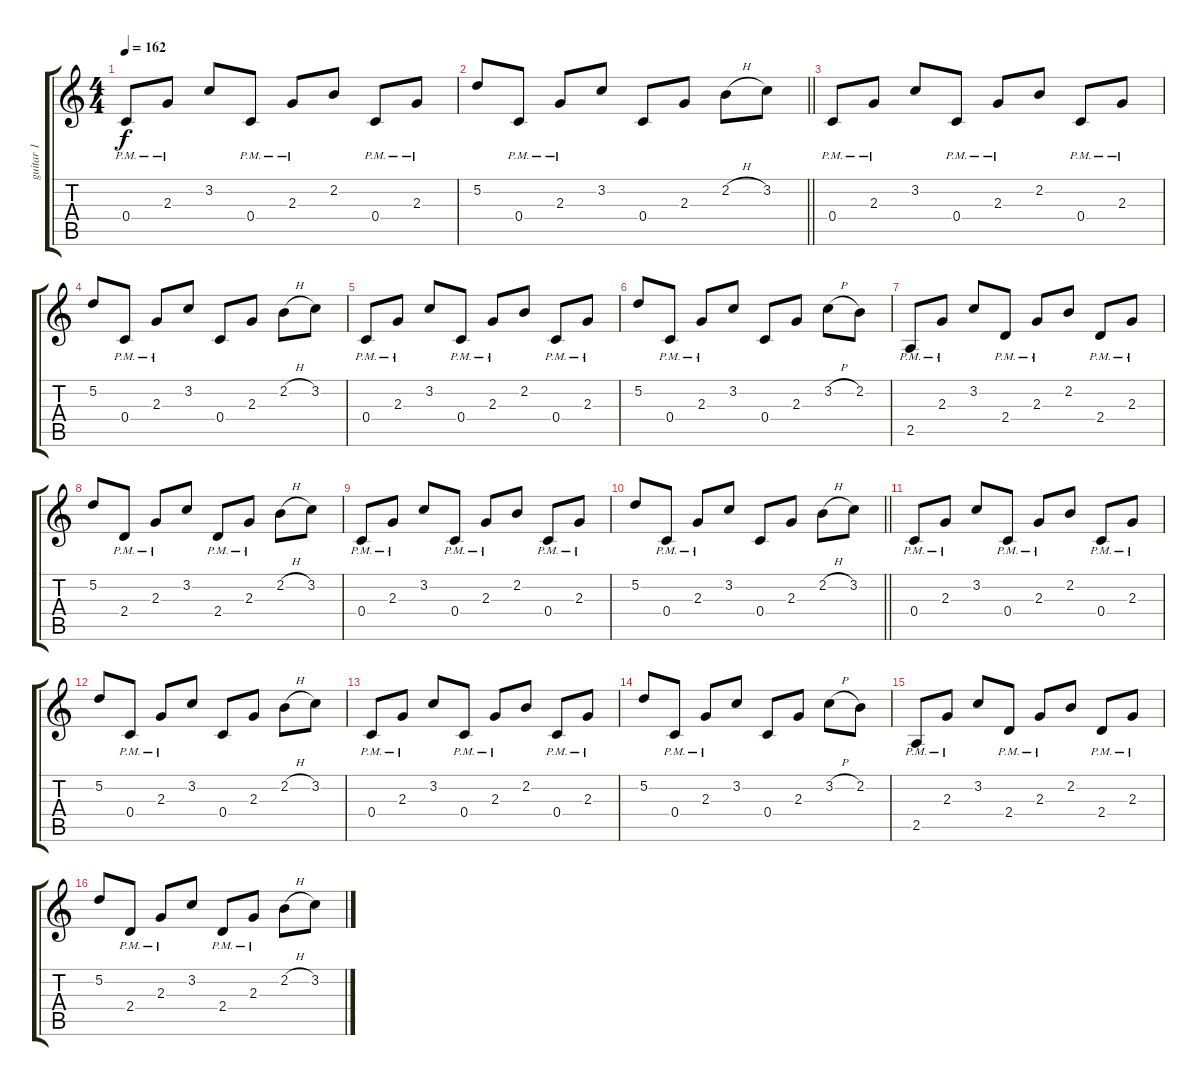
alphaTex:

\track ("guitar 1" "guitar 1") {instrument distortionguitar}
\staff {score tabs}
\tuning (D4 A3 F3 C3 G2 C2) {hide}
\ts (4 4)
\tempo 162
\clef g2
\ks c
0.4{pm}.8{dy f} 2.3{pm}.8 3.2.8 0.4{pm}.8 2.3{pm}.8 2.2.8 0.4{pm}.8 2.3{pm}.8 |
\barLineRight lightlight
5.2.8 0.4{pm}.8 2.3{pm}.8 3.2.8 0.4.8 2.3.8 2.2{h}.8 3.2.8 |
0.4{pm}.8 2.3{pm}.8 3.2.8 0.4{pm}.8 2.3{pm}.8 2.2.8 0.4{pm}.8 2.3{pm}.8 |
5.2.8 0.4{pm}.8 2.3{pm}.8 3.2.8 0.4.8 2.3.8 2.2{h}.8 3.2.8 |
0.4{pm}.8 2.3{pm}.8 3.2.8 0.4{pm}.8 2.3{pm}.8 2.2.8 0.4{pm}.8 2.3{pm}.8 |
5.2.8 0.4{pm}.8 2.3{pm}.8 3.2.8 0.4.8 2.3.8 3.2{h}.8 2.2.8 |
2.5{pm}.8 2.3{pm}.8 3.2.8 2.4{pm}.8 2.3{pm}.8 2.2.8 2.4{pm}.8 2.3{pm}.8 |
5.2.8 2.4{pm}.8 2.3{pm}.8 3.2.8 2.4{pm}.8 2.3{pm}.8 2.2{h}.8 3.2.8 |
0.4{pm}.8 2.3{pm}.8 3.2.8 0.4{pm}.8 2.3{pm}.8 2.2.8 0.4{pm}.8 2.3{pm}.8 |
\barLineRight lightlight
5.2.8 0.4{pm}.8 2.3{pm}.8 3.2.8 0.4.8 2.3.8 2.2{h}.8 3.2.8 |
0.4{pm}.8 2.3{pm}.8 3.2.8 0.4{pm}.8 2.3{pm}.8 2.2.8 0.4{pm}.8 2.3{pm}.8 |
5.2.8 0.4{pm}.8 2.3{pm}.8 3.2.8 0.4.8 2.3.8 2.2{h}.8 3.2.8 |
0.4{pm}.8 2.3{pm}.8 3.2.8 0.4{pm}.8 2.3{pm}.8 2.2.8 0.4{pm}.8 2.3{pm}.8 |
5.2.8 0.4{pm}.8 2.3{pm}.8 3.2.8 0.4.8 2.3.8 3.2{h}.8 2.2.8 |
2.5{pm}.8 2.3{pm}.8 3.2.8 2.4{pm}.8 2.3{pm}.8 2.2.8 2.4{pm}.8 2.3{pm}.8 |
5.2.8 2.4{pm}.8 2.3{pm}.8 3.2.8 2.4{pm}.8 2.3{pm}.8 2.2{h}.8 3.2.8
